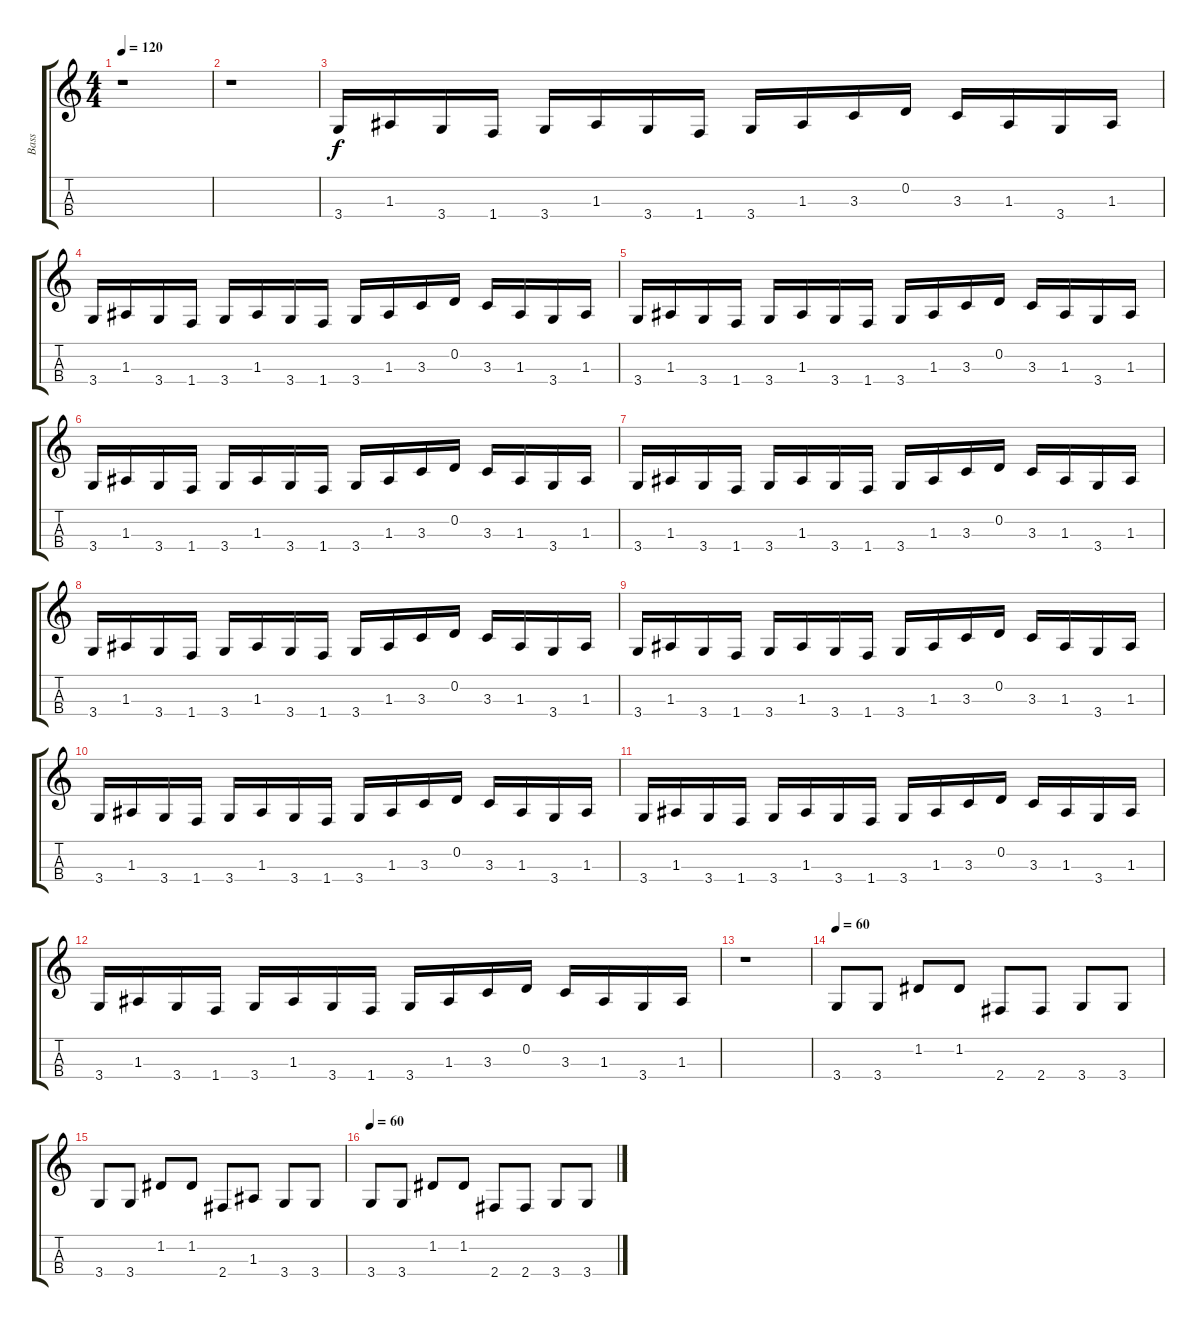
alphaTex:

\track ("Bass" "Bass") {instrument electricbasspick}
\staff {score tabs}
\tuning (G3 D3 A2 E2) {hide}
\ts (4 4)
\tempo 120
\clef g2
\ks c
r.1{dy f instrument electricbasspick} |
r.1 |
3.4.16 1.3.16 3.4.16 1.4.16 3.4.16 1.3.16 3.4.16 1.4.16 3.4.16 1.3.16 3.3.16 0.2.16 3.3.16 1.3.16 3.4.16 1.3.16 |
3.4.16 1.3.16 3.4.16 1.4.16 3.4.16 1.3.16 3.4.16 1.4.16 3.4.16 1.3.16 3.3.16 0.2.16 3.3.16 1.3.16 3.4.16 1.3.16 |
3.4.16 1.3.16 3.4.16 1.4.16 3.4.16 1.3.16 3.4.16 1.4.16 3.4.16 1.3.16 3.3.16 0.2.16 3.3.16 1.3.16 3.4.16 1.3.16 |
3.4.16 1.3.16 3.4.16 1.4.16 3.4.16 1.3.16 3.4.16 1.4.16 3.4.16 1.3.16 3.3.16 0.2.16 3.3.16 1.3.16 3.4.16 1.3.16 |
3.4.16 1.3.16 3.4.16 1.4.16 3.4.16 1.3.16 3.4.16 1.4.16 3.4.16 1.3.16 3.3.16 0.2.16 3.3.16 1.3.16 3.4.16 1.3.16 |
3.4.16 1.3.16 3.4.16 1.4.16 3.4.16 1.3.16 3.4.16 1.4.16 3.4.16 1.3.16 3.3.16 0.2.16 3.3.16 1.3.16 3.4.16 1.3.16 |
3.4.16 1.3.16 3.4.16 1.4.16 3.4.16 1.3.16 3.4.16 1.4.16 3.4.16 1.3.16 3.3.16 0.2.16 3.3.16 1.3.16 3.4.16 1.3.16 |
3.4.16 1.3.16 3.4.16 1.4.16 3.4.16 1.3.16 3.4.16 1.4.16 3.4.16 1.3.16 3.3.16 0.2.16 3.3.16 1.3.16 3.4.16 1.3.16 |
3.4.16 1.3.16 3.4.16 1.4.16 3.4.16 1.3.16 3.4.16 1.4.16 3.4.16 1.3.16 3.3.16 0.2.16 3.3.16 1.3.16 3.4.16 1.3.16 |
3.4.16 1.3.16 3.4.16 1.4.16 3.4.16 1.3.16 3.4.16 1.4.16 3.4.16 1.3.16 3.3.16 0.2.16 3.3.16 1.3.16 3.4.16 1.3.16 |
r.1 |
\tempo 60
3.4.8 3.4.8 1.2.8 1.2.8 2.4.8 2.4.8 3.4.8 3.4.8 |
3.4.8 3.4.8 1.2.8 1.2.8 2.4.8 1.3.8 3.4.8 3.4.8 |
\tempo 60
3.4.8 3.4.8 1.2.8 1.2.8 2.4.8 2.4.8 3.4.8 3.4.8
